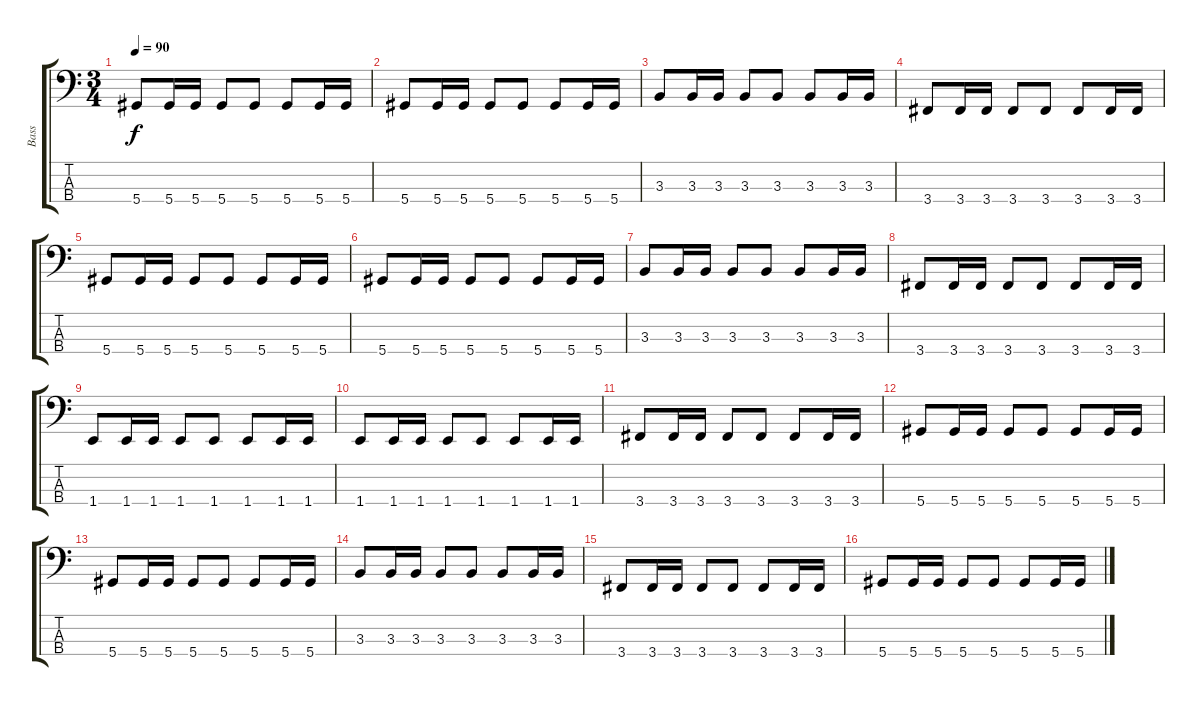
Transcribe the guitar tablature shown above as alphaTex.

\track ("Bass" "Bass") {instrument electricbassfinger}
\staff {score tabs}
\tuning (Gb2 Db2 Ab1 Eb1) {hide}
\ts (3 4)
\tempo 90
\clef f4
\ks c
5.4.8{dy f} 5.4.16 5.4.16 5.4.8 5.4.8 5.4.8 5.4.16 5.4.16 |
5.4.8 5.4.16 5.4.16 5.4.8 5.4.8 5.4.8 5.4.16 5.4.16 |
3.3.8 3.3.16 3.3.16 3.3.8 3.3.8 3.3.8 3.3.16 3.3.16 |
3.4.8 3.4.16 3.4.16 3.4.8 3.4.8 3.4.8 3.4.16 3.4.16 |
5.4.8 5.4.16 5.4.16 5.4.8 5.4.8 5.4.8 5.4.16 5.4.16 |
5.4.8 5.4.16 5.4.16 5.4.8 5.4.8 5.4.8 5.4.16 5.4.16 |
3.3.8 3.3.16 3.3.16 3.3.8 3.3.8 3.3.8 3.3.16 3.3.16 |
3.4.8 3.4.16 3.4.16 3.4.8 3.4.8 3.4.8 3.4.16 3.4.16 |
1.4.8 1.4.16 1.4.16 1.4.8 1.4.8 1.4.8 1.4.16 1.4.16 |
1.4.8 1.4.16 1.4.16 1.4.8 1.4.8 1.4.8 1.4.16 1.4.16 |
3.4.8 3.4.16 3.4.16 3.4.8 3.4.8 3.4.8 3.4.16 3.4.16 |
5.4.8 5.4.16 5.4.16 5.4.8 5.4.8 5.4.8 5.4.16 5.4.16 |
5.4.8 5.4.16 5.4.16 5.4.8 5.4.8 5.4.8 5.4.16 5.4.16 |
3.3.8{volume 8} 3.3.16 3.3.16 3.3.8 3.3.8 3.3.8 3.3.16 3.3.16 |
3.4.8 3.4.16 3.4.16 3.4.8 3.4.8 3.4.8 3.4.16 3.4.16 |
5.4.8 5.4.16 5.4.16 5.4.8 5.4.8 5.4.8 5.4.16 5.4.16
